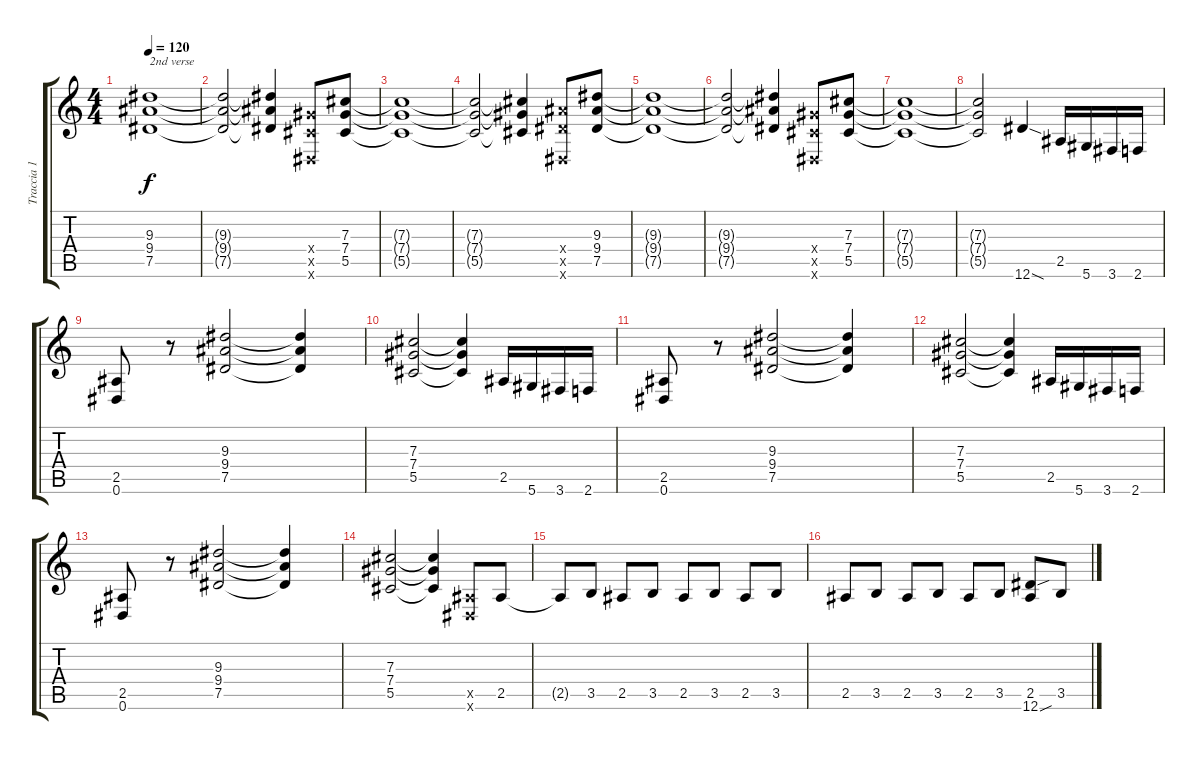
\track ("Traccia 1" "Traccia 1") {instrument distortionguitar}
\staff {score tabs}
\tuning (Eb4 Bb3 Gb3 Db3 Ab2 Eb2) {hide}
\ts (4 4)
\tempo 120
\clef g2
\ks c
(9.3 9.4 7.5).1{txt "2nd verse" dy f} |
(9.3{t} 9.4{t} 7.5{t}).2 (9.3{t} 9.4{t} 7.5{t}).4 (7.4{x} 5.5{x} 0.6{x}).8 (7.3 7.4 5.5).8 |
(7.3{t} 7.4{t} 5.5{t}).1 |
(7.3{t} 7.4{t} 5.5{t}).2 (7.3{t} 7.4{t} 5.5{t}).4 (9.4{x} 7.5{x} 0.6{x}).8 (9.3 9.4 7.5).8 |
(9.3{t} 9.4{t} 7.5{t}).1 |
(9.3{t} 9.4{t} 7.5{t}).2 (9.3{t} 9.4{t} 7.5{t}).4 (7.4{x} 5.5{x} 0.6{x}).8 (7.3 7.4 5.5).8 |
(7.3{t} 7.4{t} 5.5{t}).1 |
(7.3{t} 7.4{t} 5.5{t}).2 12.6{sod}.4 2.5.16 5.6.16 3.6.16 2.6.16 |
(2.5 0.6).8 r.8 (9.3 9.4 7.5).2 (9.3{t} 9.4{t} 7.5{t}).4 |
(7.3 7.4 5.5).2 (7.3{t} 7.4{t} 5.5{t}).4 2.5.16 5.6.16 3.6.16 2.6.16 |
(2.5 0.6).8 r.8 (9.3 9.4 7.5).2 (9.3{t} 9.4{t} 7.5{t}).4 |
(7.3 7.4 5.5).2 (7.3{t} 7.4{t} 5.5{t}).4 2.5.16 5.6.16 3.6.16 2.6.16 |
(2.5 0.6).8 r.8 (9.3 9.4 7.5).2 (9.3{t} 9.4{t} 7.5{t}).4 |
(7.3 7.4 5.5).2 (7.3{t} 7.4{t} 5.5{t}).4 (2.5{x} 0.6{x}).8 2.5.8 |
2.5{t}.8 3.5.8 2.5.8 3.5.8 2.5.8 3.5.8 2.5.8 3.5.8 |
2.5.8 3.5.8 2.5.8 3.5.8 2.5.8 3.5.8 (2.5 12.6{sou}).8 3.5.8
